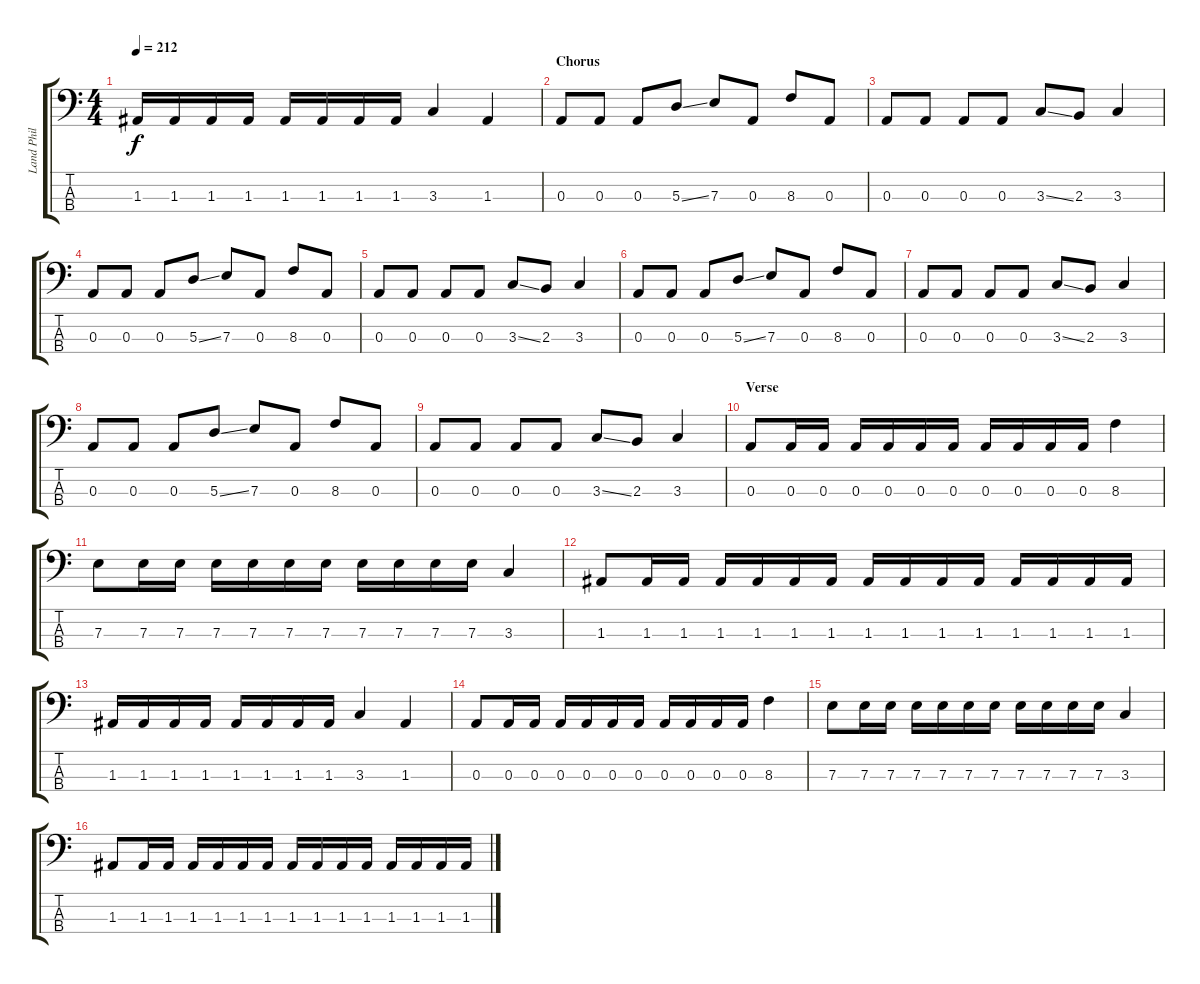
\track ("Land Phil" "Land Phil") {instrument electricbassfinger}
\staff {score tabs}
\tuning (G2 D2 A1 E1) {hide}
\ts (4 4)
\tempo 212
\clef f4
\ks c
1.3.16{dy f} 1.3.16 1.3.16 1.3.16 1.3.16 1.3.16 1.3.16 1.3.16 3.3.4 1.3.4 |
\section ("" "Chorus")
0.3.8 0.3.8 0.3.8 5.3{ss}.8 7.3.8 0.3.8 8.3.8 0.3.8 |
0.3.8 0.3.8 0.3.8 0.3.8 3.3{ss}.8 2.3.8 3.3.4 |
0.3.8 0.3.8 0.3.8 5.3{ss}.8 7.3.8 0.3.8 8.3.8 0.3.8 |
0.3.8 0.3.8 0.3.8 0.3.8 3.3{ss}.8 2.3.8 3.3.4 |
0.3.8 0.3.8 0.3.8 5.3{ss}.8 7.3.8 0.3.8 8.3.8 0.3.8 |
0.3.8 0.3.8 0.3.8 0.3.8 3.3{ss}.8 2.3.8 3.3.4 |
0.3.8 0.3.8 0.3.8 5.3{ss}.8 7.3.8 0.3.8 8.3.8 0.3.8 |
0.3.8 0.3.8 0.3.8 0.3.8 3.3{ss}.8 2.3.8 3.3.4 |
\section ("" "Verse")
0.3.8 0.3.16 0.3.16 0.3.16 0.3.16 0.3.16 0.3.16 0.3.16 0.3.16 0.3.16 0.3.16 8.3.4 |
7.3.8 7.3.16 7.3.16 7.3.16 7.3.16 7.3.16 7.3.16 7.3.16 7.3.16 7.3.16 7.3.16 3.3.4 |
1.3.8 1.3.16 1.3.16 1.3.16 1.3.16 1.3.16 1.3.16 1.3.16 1.3.16 1.3.16 1.3.16 1.3.16 1.3.16 1.3.16 1.3.16 |
1.3.16 1.3.16 1.3.16 1.3.16 1.3.16 1.3.16 1.3.16 1.3.16 3.3.4 1.3.4 |
0.3.8 0.3.16 0.3.16 0.3.16 0.3.16 0.3.16 0.3.16 0.3.16 0.3.16 0.3.16 0.3.16 8.3.4 |
7.3.8 7.3.16 7.3.16 7.3.16 7.3.16 7.3.16 7.3.16 7.3.16 7.3.16 7.3.16 7.3.16 3.3.4 |
1.3.8 1.3.16 1.3.16 1.3.16 1.3.16 1.3.16 1.3.16 1.3.16 1.3.16 1.3.16 1.3.16 1.3.16 1.3.16 1.3.16 1.3.16
